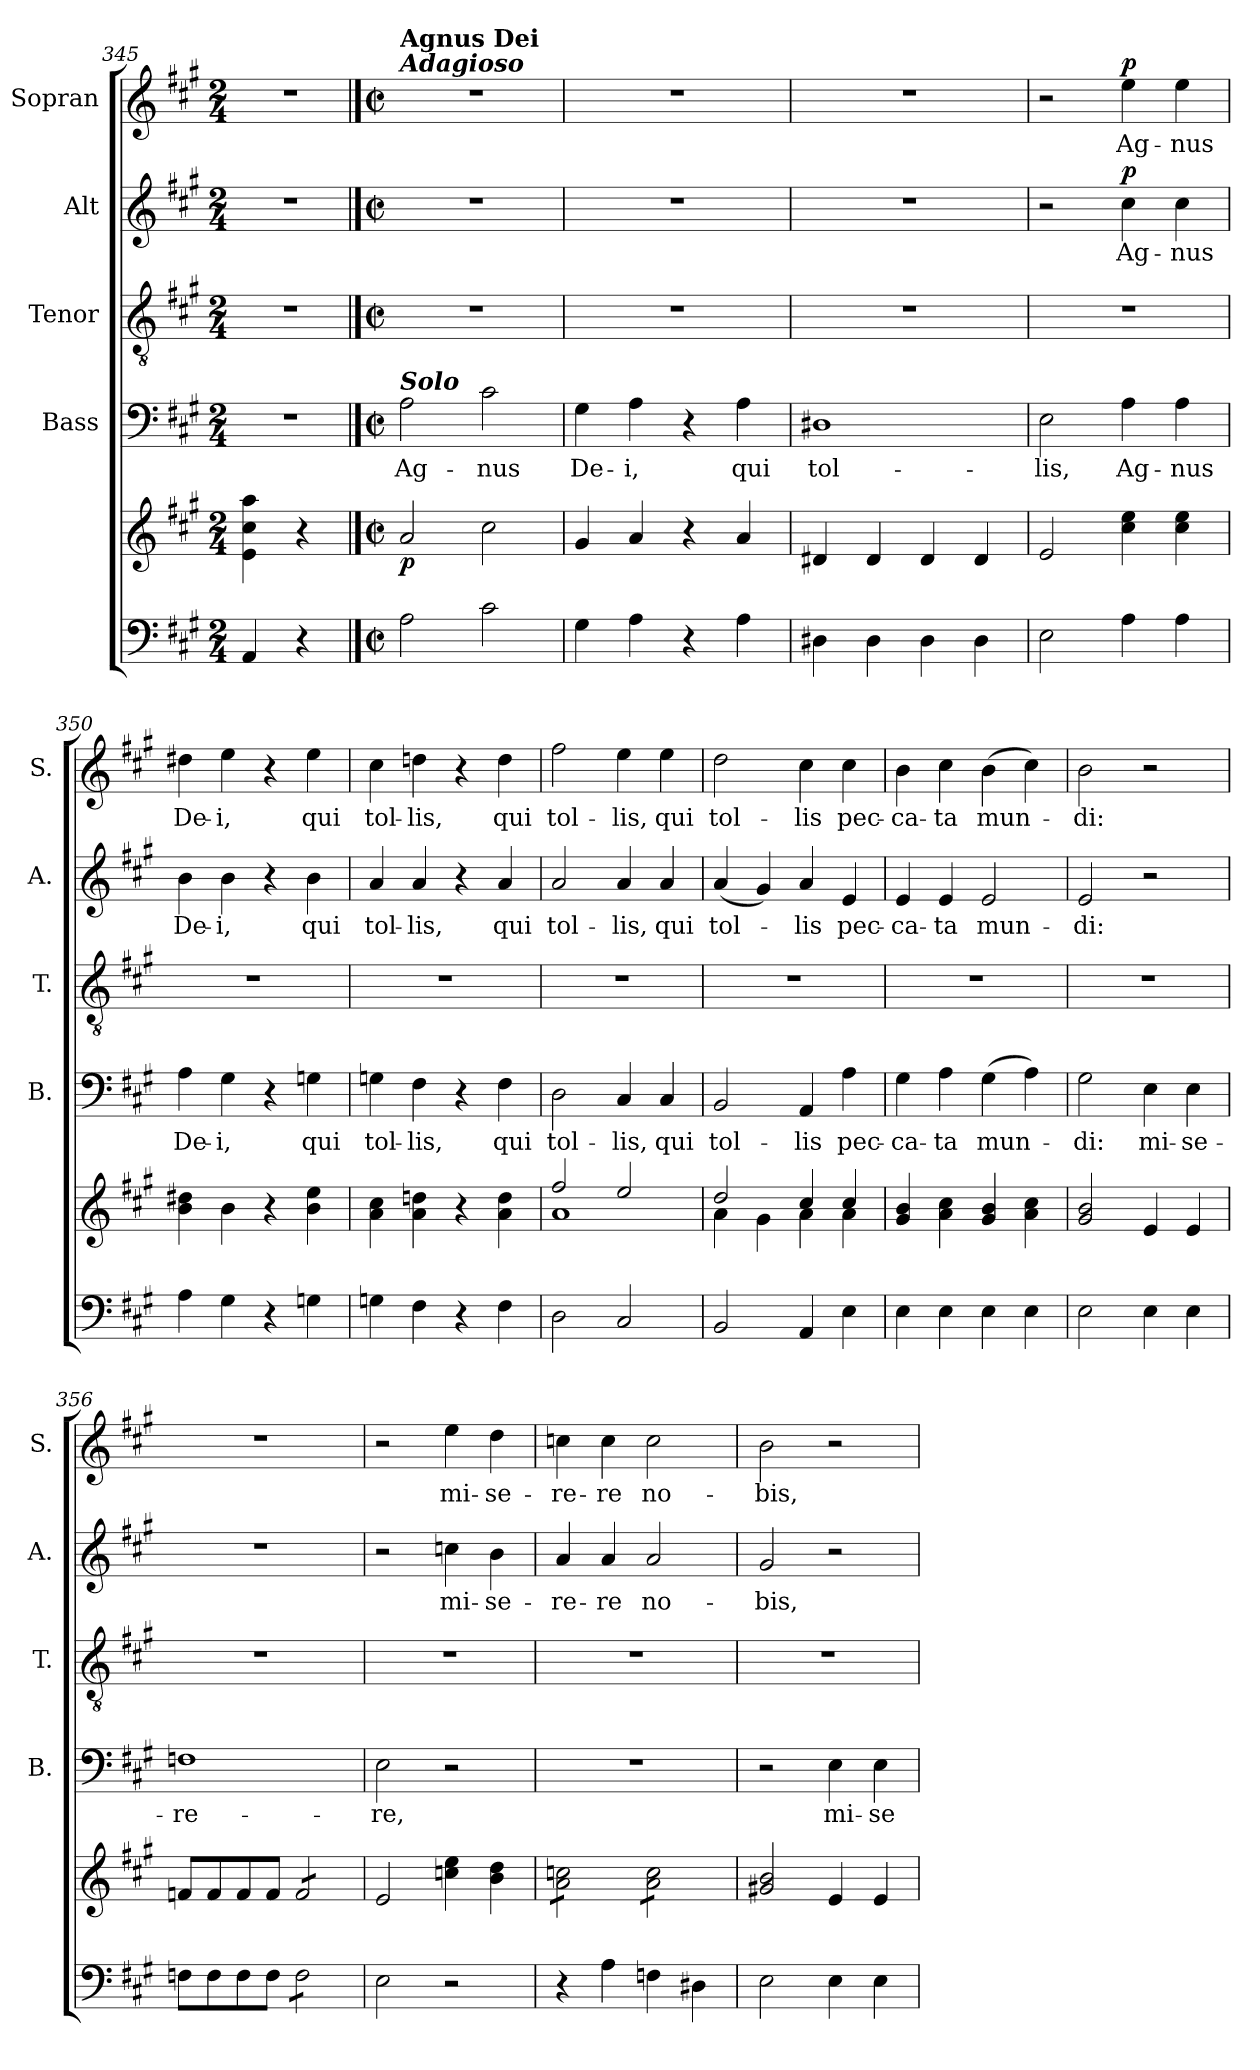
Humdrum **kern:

**kern	**kern	**dynam	**kern	**text	**kern	**kern	**text	**dynam	**kern	**text	**dynam
*part5	*part5	*part5	*part4	*part4	*part3	*part2	*part2	*part2	*part1	*part1	*part1
*staff6	*staff5	*staff5/6	*staff4	*staff4	*staff3	*staff2	*staff2	*staff2	*staff1	*staff1	*staff1
*	*	*	*I"Bass	*	*I"Tenor	*I"Alt	*	*	*I"Sopran	*	*
*	*	*	*I'B.	*	*I'T.	*I'A.	*	*	*I'S.	*	*
*clefF4	*clefG2	*	*clefF4	*	*clefGv2	*clefG2	*	*	*clefG2	*	*
*k[f#c#g#]	*k[f#c#g#]	*	*k[f#c#g#]	*	*k[f#c#g#]	*k[f#c#g#]	*	*	*k[f#c#g#]	*	*
*A:	*A:	*	*A:	*	*A:	*A:	*	*	*A:	*	*
*M2/4	*M2/4	*	*M2/4	*	*M2/4	*M2/4	*	*	*M2/4	*	*
=345	=345	=345	=345	=345	=345	=345	=345	=345	=345	=345	=345
4AA/	4e\ 4cc#\ 4aa\	.	2r	.	2r	2r	.	.	2r	.	.
4r	4r	.	.	.	.	.	.	.	.	.	.
!!LO:PB:g=z
==346	==346	==346	==346	==346	==346	==346	==346	==346	==346	==346	==346
*M2/2	*M2/2	*	*M2/2	*	*M2/2	*M2/2	*	*	*M2/2	*	*
*met(c|)	*met(c|)	*	*met(c|)	*	*met(c|)	*met(c|)	*	*	*met(c|)	*	*
!	!	!	!	!	!	!	!	!	!LO:TX:a:Bi:t=Adagioso	!	!
!	!	!	!	!	!	!	!	!	!LO:TX:a:B:t=Agnus Dei	!	!
!	!	!	!LO:TX:a:Bi:t=Solo	!	!	!	!	!	!	!	!
!	!	!LO:DY:b	!	!LO:LY:b	!	!	!	!	!	!	!
2A\	2a/	p	2A\	Ag-	1r	1r	.	.	1r	.	.
!	!	!	!	!LO:LY:b	!	!	!	!	!	!	!
2c#\	2cc#\	.	2c#\	-nus	.	.	.	.	.	.	.
=347	=347	=347	=347	=347	=347	=347	=347	=347	=347	=347	=347
!	!	!	!	!LO:LY:b	!	!	!	!	!	!	!
4G#\	4g#/	.	4G#\	De-	1r	1r	.	.	1r	.	.
!	!	!	!	!LO:LY:b	!	!	!	!	!	!	!
4A\	4a/	.	4A\	-i,	.	.	.	.	.	.	.
4r	4r	.	4r	.	.	.	.	.	.	.	.
!	!	!	!	!LO:LY:b	!	!	!	!	!	!	!
4A\	4a/	.	4A\	qui	.	.	.	.	.	.	.
=348	=348	=348	=348	=348	=348	=348	=348	=348	=348	=348	=348
!	!	!	!	!LO:LY:b	!	!	!	!	!	!	!
4D#X\	4d#X/	.	1D#X	tol-	1r	1r	.	.	1r	.	.
4D#\	4d#/	.	.	.	.	.	.	.	.	.	.
4D#\	4d#/	.	.	.	.	.	.	.	.	.	.
4D#\	4d#/	.	.	.	.	.	.	.	.	.	.
=349	=349	=349	=349	=349	=349	=349	=349	=349	=349	=349	=349
!	!	!	!	!LO:LY:b	!	!	!	!	!	!	!
2E\	2e/	.	2E\	-lis,	1r	2r	.	.	2r	.	.
!	!	!	!	!LO:LY:b	!	!	!LO:LY:b	!LO:DY:a	!	!LO:LY:b	!LO:DY:a
4A\	4cc#\ 4ee\	.	4A\	Ag-	.	4cc#\	Ag-	p	4ee\	Ag-	p
!	!	!	!	!LO:LY:b	!	!	!LO:LY:b	!	!	!LO:LY:b	!
4A\	4cc#\ 4ee\	.	4A\	-nus	.	4cc#\	-nus	.	4ee\	-nus	.
=350	=350	=350	=350	=350	=350	=350	=350	=350	=350	=350	=350
!	!	!	!	!LO:LY:b	!	!	!LO:LY:b	!	!	!LO:LY:b	!
4A\	4b\ 4dd#X\	.	4A\	De-	1r	4b\	De-	.	4dd#X\	De-	.
!	!	!	!	!LO:LY:b	!	!	!LO:LY:b	!	!	!LO:LY:b	!
4G#\	4b\	.	4G#\	-i,	.	4b\	-i,	.	4ee\	-i,	.
4r	4r	.	4r	.	.	4r	.	.	4r	.	.
!	!	!	!	!LO:LY:b	!	!	!LO:LY:b	!	!	!LO:LY:b	!
4Gn\	4b\ 4ee\	.	4Gn\	qui	.	4b\	qui	.	4ee\	qui	.
=351	=351	=351	=351	=351	=351	=351	=351	=351	=351	=351	=351
!	!	!	!	!LO:LY:b	!	!	!LO:LY:b	!	!	!LO:LY:b	!
4Gn\	4a\ 4cc#\	.	4Gn\	tol-	1r	4a/	tol-	.	4cc#\	tol-	.
!	!	!	!	!LO:LY:b	!	!	!LO:LY:b	!	!	!LO:LY:b	!
4F#\	4a\ 4ddn\	.	4F#\	-lis,	.	4a/	-lis,	.	4ddn\	-lis,	.
4r	4r	.	4r	.	.	4r	.	.	4r	.	.
!	!	!	!	!LO:LY:b	!	!	!LO:LY:b	!	!	!LO:LY:b	!
4F#\	4a\ 4dd\	.	4F#\	qui	.	4a/	qui	.	4dd\	qui	.
=352	=352	=352	=352	=352	=352	=352	=352	=352	=352	=352	=352
*	*^	*	*	*	*	*	*	*	*	*	*
!	!	!	!	!	!LO:LY:b	!	!	!LO:LY:b	!	!	!LO:LY:b	!
2D\	2ff#/	1a	.	2D\	tol-	1r	2a/	tol-	.	2ff#\	tol-	.
!	!	!	!	!	!LO:LY:b	!	!	!LO:LY:b	!	!	!LO:LY:b	!
2C#/	2ee/	.	.	4C#/	-lis,	.	4a/	-lis,	.	4ee\	-lis,	.
!	!	!	!	!	!LO:LY:b	!	!	!LO:LY:b	!	!	!LO:LY:b	!
.	.	.	.	4C#/	qui	.	4a/	qui	.	4ee\	qui	.
!!LO:LB:g=z
=353	=353	=353	=353	=353	=353	=353	=353	=353	=353	=353	=353	=353
!	!	!	!	!	!LO:LY:b	!	!	!LO:LY:b	!	!	!LO:LY:b	!
2BB/	2dd/	4a\	.	2BB/	tol-	1r	(<4a/	tol-	.	2dd\	tol-	.
.	.	4g#\	.	.	.	.	4g#/)	.	.	.	.	.
!	!	!	!	!	!LO:LY:b	!	!	!LO:LY:b	!	!	!LO:LY:b	!
4AA/	4cc#/	4a\	.	4AA/	-lis	.	4a/	-lis	.	4cc#\	-lis	.
!	!	!	!	!	!LO:LY:b	!	!	!LO:LY:b	!	!	!LO:LY:b	!
4E\	4cc#/	4a\	.	4A\	pec-	.	4e/	pec-	.	4cc#\	pec-	.
=354	=354	=354	=354	=354	=354	=354	=354	=354	=354	=354	=354	=354
!	!	!	!	!	!LO:LY:b	!	!	!LO:LY:b	!	!	!LO:LY:b	!
*	*v	*v	*	*	*	*	*	*	*	*	*	*
4E\	4g#/ 4b/	.	4G#\	-ca-	1r	4e/	-ca-	.	4b\	-ca-	.
!	!	!	!	!LO:LY:b	!	!	!LO:LY:b	!	!	!LO:LY:b	!
4E\	4a\ 4cc#\	.	4A\	-ta	.	4e/	-ta	.	4cc#\	-ta	.
!	!	!	!	!LO:LY:b	!	!	!LO:LY:b	!	!	!LO:LY:b	!
4E\	4g#/ 4b/	.	(>4G#\	mun-	.	2e/	mun-	.	(>4b\	mun-	.
4E\	4a\ 4cc#\	.	4A\)	.	.	.	.	.	4cc#\)	.	.
=355	=355	=355	=355	=355	=355	=355	=355	=355	=355	=355	=355
!	!	!	!	!LO:LY:b	!	!	!LO:LY:b	!	!	!LO:LY:b	!
2E\	2g#/ 2b/	.	2G#\	-di:	1r	2e/	-di:	.	2b\	-di:	.
!	!	!	!	!LO:LY:b	!	!	!	!	!	!	!
4E\	4e/	.	4E\	mi-	.	2r	.	.	2r	.	.
!	!	!	!	!LO:LY:b	!	!	!	!	!	!	!
4E\	4e/	.	4E\	-se-	.	.	.	.	.	.	.
=356	=356	=356	=356	=356	=356	=356	=356	=356	=356	=356	=356
!	!	!	!	!LO:LY:b	!	!	!	!	!	!	!
8Fn\L	8fn/L	.	1Fn	-re-	1r	1r	.	.	1r	.	.
8F\	8f/	.	.	.	.	.	.	.	.	.	.
8F\	8f/	.	.	.	.	.	.	.	.	.	.
8F\J	8f/J	.	.	.	.	.	.	.	.	.	.
*tremolo	*	*	*	*	*	*	*	*	*	*	*
*	*tremolo	*	*	*	*	*	*	*	*	*	*
8F\L	8f/L	.	.	.	.	.	.	.	.	.	.
8F\	8f/	.	.	.	.	.	.	.	.	.	.
8F\	8f/	.	.	.	.	.	.	.	.	.	.
8F\J	8f/J	.	.	.	.	.	.	.	.	.	.
*	*Xtremolo	*	*	*	*	*	*	*	*	*	*
*Xtremolo	*	*	*	*	*	*	*	*	*	*	*
=357	=357	=357	=357	=357	=357	=357	=357	=357	=357	=357	=357
!	!	!	!	!LO:LY:b	!	!	!	!	!	!	!
2E\	2e/	.	2E\	-re,	1r	2r	.	.	2r	.	.
!	!	!	!	!	!	!	!LO:LY:b	!	!	!LO:LY:b	!
2r	4ccn\ 4ee\	.	2r	.	.	4ccn\	mi-	.	4ee\	mi-	.
!	!	!	!	!	!	!	!LO:LY:b	!	!	!LO:LY:b	!
.	4b\ 4dd\	.	.	.	.	4b\	-se-	.	4dd\	-se-	.
=358	=358	=358	=358	=358	=358	=358	=358	=358	=358	=358	=358
!	!	!	!	!	!	!	!LO:LY:b	!	!	!LO:LY:b	!
*	*tremolo	*	*	*	*	*	*	*	*	*	*
4r	8a\ 8ccn\L	.	1r	.	1r	4a/	-re-	.	4ccn\	-re-	.
.	8a\ 8ccn\	.	.	.	.	.	.	.	.	.	.
!	!	!	!	!	!	!	!LO:LY:b	!	!	!LO:LY:b	!
4A\	8a\ 8ccn\	.	.	.	.	4a/	-re	.	4cc\	-re	.
.	8a\ 8ccn\J	.	.	.	.	.	.	.	.	.	.
!	!	!	!	!	!	!	!LO:LY:b	!	!	!LO:LY:b	!
4Fn\	8a\ 8cc\L	.	.	.	.	2a/	no-	.	2cc\	no-	.
.	8a\ 8cc\	.	.	.	.	.	.	.	.	.	.
4D#X\	8a\ 8cc\	.	.	.	.	.	.	.	.	.	.
.	8a\ 8cc\J	.	.	.	.	.	.	.	.	.	.
*	*Xtremolo	*	*	*	*	*	*	*	*	*	*
!!LO:PB:g=z
=359	=359	=359	=359	=359	=359	=359	=359	=359	=359	=359	=359
!	!	!	!	!	!	!	!LO:LY:b	!	!	!LO:LY:b	!
2E\	2g#X/ 2b/	.	2r	.	1r	2g#/	-bis,	.	2b\	-bis,	.
!	!	!	!	!LO:LY:b	!	!	!	!	!	!	!
4E\	4e/	.	4E\	mi-	.	2r	.	.	2r	.	.
!	!	!	!	!LO:LY:b	!	!	!	!	!	!	!
4E\	4e/	.	4E\	-se-	.	.	.	.	.	.	.
=	=	=	=	=	=	=	=	=	=	=	=
*-	*-	*-	*-	*-	*-	*-	*-	*-	*-	*-	*-
